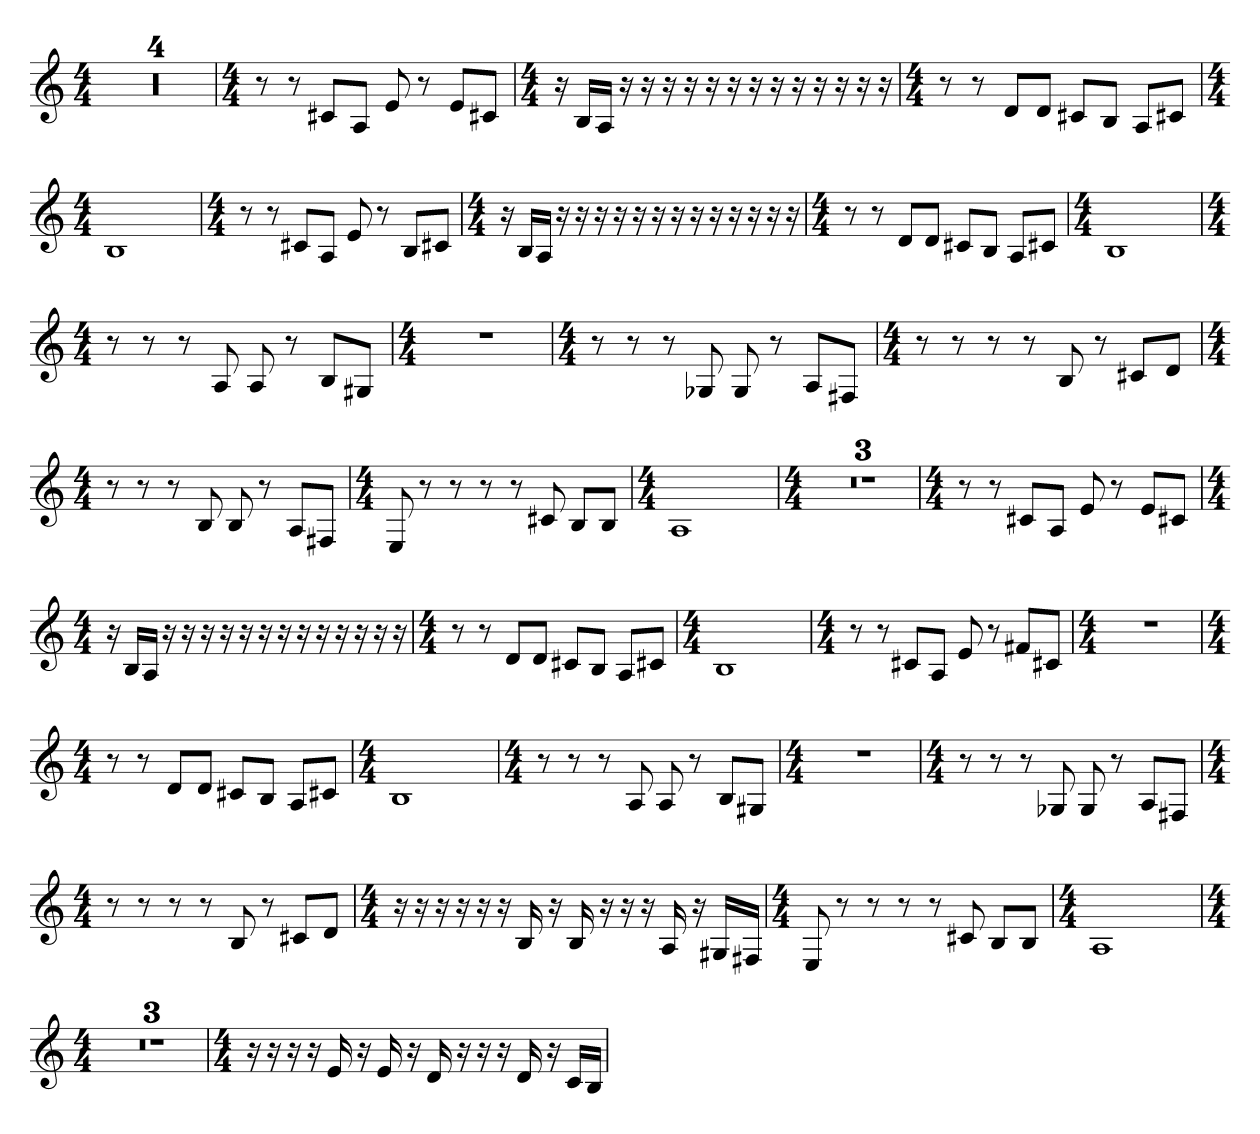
**kern
*part1
*staff1
*M4/4
=
1r
=
*M4/4
1r
=
*M4/4
1r
=
*M4/4
1r
=
*M4/4
8r
8r
8c#XL
8AJ
8e
8r
8eL
8c#XJ
=
*M4/4
16r
16BLL
16AJJ
16r
16r
16r
16r
16r
16r
16r
16r
16r
16r
16r
16r
16r
=
*M4/4
8r
8r
8dL
8dJ
8c#XL
8BJ
8AL
8c#XJ
=
*M4/4
1B
=
*M4/4
8r
8r
8c#XL
8AJ
8e
8r
8BL
8c#XJ
=
*M4/4
16r
16BLL
16AJJ
16r
16r
16r
16r
16r
16r
16r
16r
16r
16r
16r
16r
16r
=
*M4/4
8r
8r
8dL
8dJ
8c#XL
8BJ
8AL
8c#XJ
=
*M4/4
1B
=
*M4/4
8r
8r
8r
8A
8A
8r
8BL
8G#XJ
=
*M4/4
1r
=
*M4/4
8r
8r
8r
8G-X
8G-
8r
8AL
8F#XJ
=
*M4/4
8r
8r
8r
8r
8B
8r
8c#XL
8dJ
=
*M4/4
8r
8r
8r
8B
8B
8r
8AL
8F#XJ
=
*M4/4
8E
8r
8r
8r
8r
8c#X
8BL
8BJ
=
*M4/4
1A
=
*M4/4
1r
=
*M4/4
1r
=
*M4/4
1r
=
*M4/4
8r
8r
8c#XL
8AJ
8e
8r
8eL
8c#XJ
=
*M4/4
16r
16BLL
16AJJ
16r
16r
16r
16r
16r
16r
16r
16r
16r
16r
16r
16r
16r
=
*M4/4
8r
8r
8dL
8dJ
8c#XL
8BJ
8AL
8c#XJ
=
*M4/4
1B
=
*M4/4
8r
8r
8c#XL
8AJ
8e
8r
8f#XL
8c#XJ
=
*M4/4
1r
=
*M4/4
8r
8r
8dL
8dJ
8c#XL
8BJ
8AL
8c#XJ
=
*M4/4
1B
=
*M4/4
8r
8r
8r
8A
8A
8r
8BL
8G#XJ
=
*M4/4
1r
=
*M4/4
8r
8r
8r
8G-X
8G-
8r
8AL
8F#XJ
=
*M4/4
8r
8r
8r
8r
8B
8r
8c#XL
8dJ
=
*M4/4
16r
16r
16r
16r
16r
16r
16B
16r
16B
16r
16r
16r
16A
16r
16G#XLL
16F#XJJ
=
*M4/4
8E
8r
8r
8r
8r
8c#X
8BL
8BJ
=
*M4/4
1A
=
*M4/4
1r
=
*M4/4
1r
=
*M4/4
1r
=
*M4/4
16r
16r
16r
16r
16e
16r
16e
16r
16d
16r
16r
16r
16d
16r
16cLL
16BJJ
=
*-
